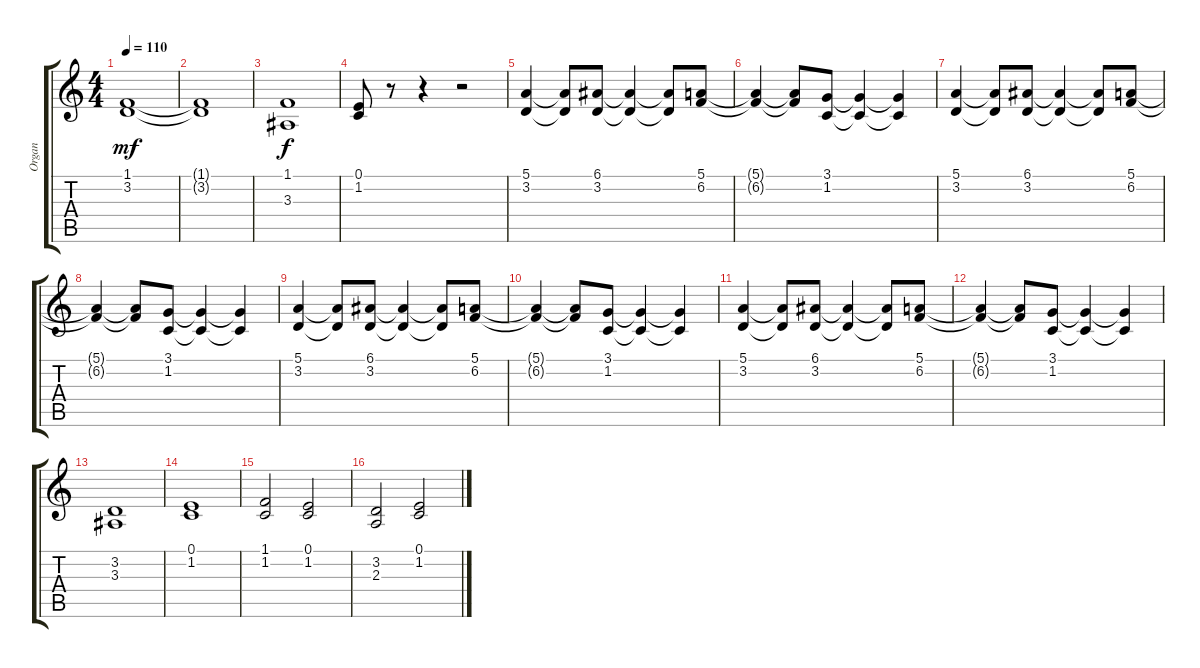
\track ("Organ" "Organ") {instrument drawbarorgan}
\staff {score tabs}
\tuning (E4 B3 G3 D3 A2 E2) {hide}
\ts (4 4)
\tempo 110
\clef g2
\ks c
(1.1 3.2).1{dy mf} |
(1.1{t} 3.2{t}).1 |
(1.1 3.3).1{dy f} |
(0.1 1.2).8 r.8 r.4 r.2 |
(5.1 3.2).4 (5.1{t} 3.2{t}).8 (6.1 3.2).8 (6.1{t} 3.2{t}).4 (6.1{t} 3.2{t}).8 (5.1 6.2).8 |
(5.1{t} 6.2{t}).4 (5.1{t} 6.2{t}).8 (3.1 1.2).8 (3.1{t} 1.2{t}).4 (3.1{t} 1.2{t}).4 |
(5.1 3.2).4 (5.1{t} 3.2{t}).8 (6.1 3.2).8 (6.1{t} 3.2{t}).4 (6.1{t} 3.2{t}).8 (5.1 6.2).8 |
(5.1{t} 6.2{t}).4 (5.1{t} 6.2{t}).8 (3.1 1.2).8 (3.1{t} 1.2{t}).4 (3.1{t} 1.2{t}).4 |
(5.1 3.2).4 (5.1{t} 3.2{t}).8 (6.1 3.2).8 (6.1{t} 3.2{t}).4 (6.1{t} 3.2{t}).8 (5.1 6.2).8 |
(5.1{t} 6.2{t}).4 (5.1{t} 6.2{t}).8 (3.1 1.2).8 (3.1{t} 1.2{t}).4 (3.1{t} 1.2{t}).4 |
(5.1 3.2).4 (5.1{t} 3.2{t}).8 (6.1 3.2).8 (6.1{t} 3.2{t}).4 (6.1{t} 3.2{t}).8 (5.1 6.2).8 |
(5.1{t} 6.2{t}).4 (5.1{t} 6.2{t}).8 (3.1 1.2).8 (3.1{t} 1.2{t}).4 (3.1{t} 1.2{t}).4 |
(3.2 3.3).1 |
(0.1 1.2).1 |
(1.1 1.2).2 (0.1 1.2).2 |
(3.2 2.3).2 (0.1 1.2).2
